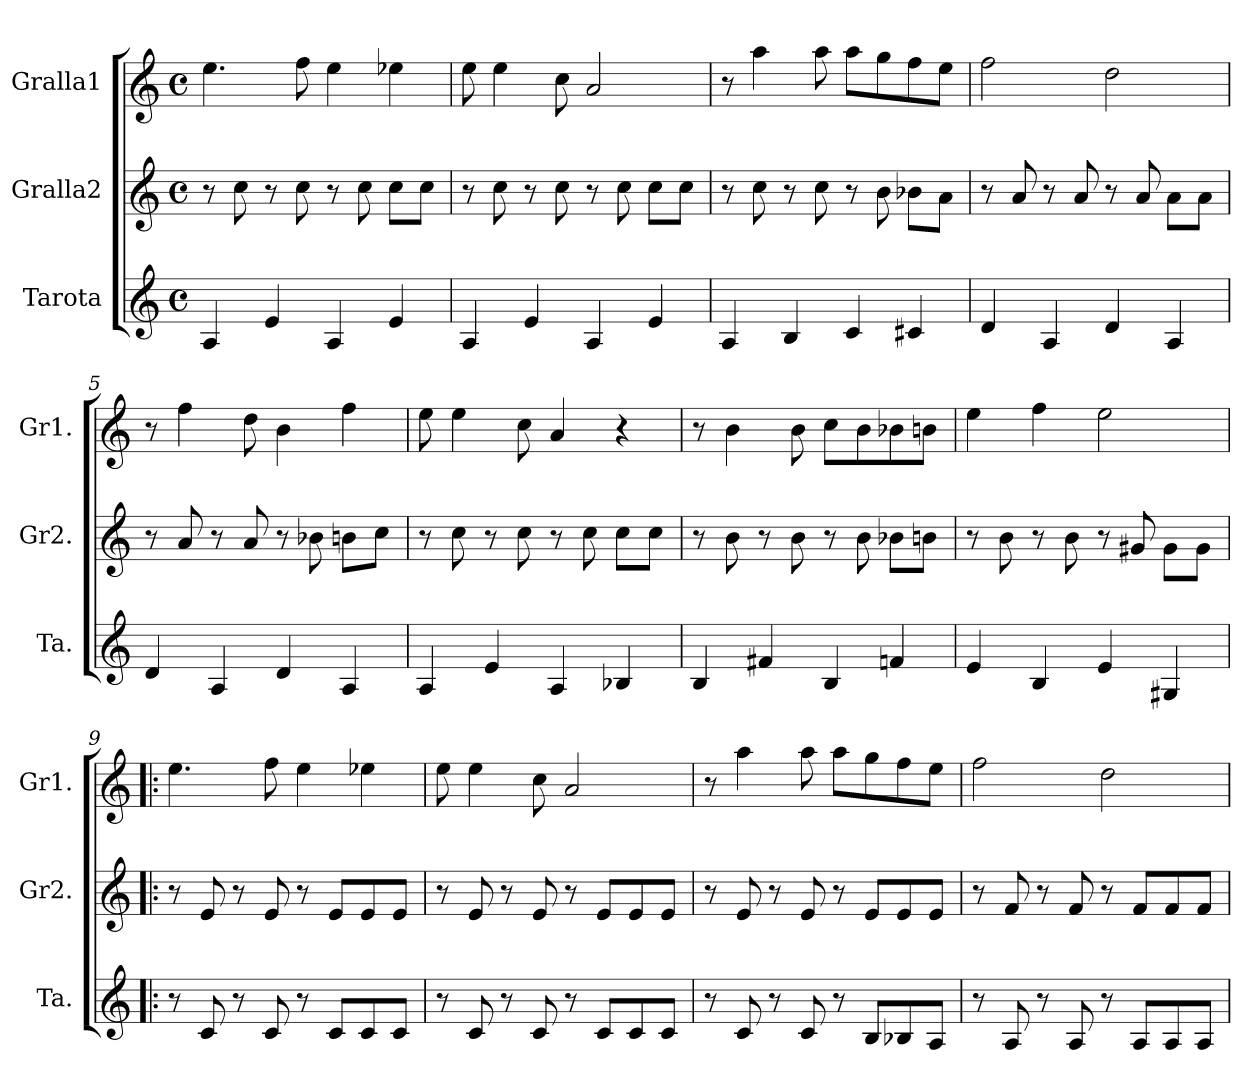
**kern	**kern	**kern
*part3	*part2	*part1
*staff3	*staff2	*staff1
*I"Tarota	*I"Gralla2	*I"Gralla1
*I'Ta.	*I'Gr2.	*I'Gr1.
*clefG2	*clefG2	*clefG2
*k[]	*k[]	*k[]
*M4/4	*M4/4	*M4/4
*met(c)	*met(c)	*met(c)
=1	=1	=1
4A/	8r	4.ee\
.	8cc\	.
4e/	8r	.
.	8cc\	8ff\
4A/	8r	4ee\
.	8cc\	.
4e/	8cc\L	4ee-X\
.	8cc\J	.
=2	=2	=2
4A/	8r	8ee\
.	8cc\	4ee\
4e/	8r	.
.	8cc\	8cc\
4A/	8r	2a/
.	8cc\	.
4e/	8cc\L	.
.	8cc\J	.
=3	=3	=3
4A/	8r	8r
.	8cc\	4aa\
4B/	8r	.
.	8cc\	8aa\
4c/	8r	8aa\L
.	8b\	8gg\
4c#X/	8b-X\L	8ff\
.	8a\J	8ee\J
=4	=4	=4
4d/	8r	2ff\
.	8a/	.
4A/	8r	.
.	8a/	.
4d/	8r	2dd\
.	8a/	.
4A/	8a\L	.
.	8a\J	.
=5	=5	=5
4d/	8r	8r
.	8a/	4ff\
4A/	8r	.
.	8a/	8dd\
4d/	8r	4b\
.	8b-X\	.
4A/	8bn\L	4ff\
.	8cc\J	.
=6	=6	=6
4A/	8r	8ee\
.	8cc\	4ee\
4e/	8r	.
.	8cc\	8cc\
4A/	8r	4a/
.	8cc\	.
4B-X/	8cc\L	4r
.	8cc\J	.
!!LO:LB:g=z
=7	=7	=7
4B/	8r	8r
.	8b\	4b\
4f#X/	8r	.
.	8b\	8b\
4B/	8r	8cc\L
.	8b\	8b\
4fn/	8b-X\L	8b-X\
.	8bn\J	8bn\J
=8	=8	=8
4e/	8r	4ee\
.	8b\	.
4B/	8r	4ff\
.	8b\	.
4e/	8r	2ee\
.	8g#X/	.
4G#X/	8g#\L	.
.	8g#\J	.
=9!|:	=9!|:	=9!|:
8r	8r	4.ee\
8c/	8e/	.
8r	8r	.
8c/	8e/	8ff\
8r	8r	4ee\
8c/L	8e/L	.
8c/	8e/	4ee-X\
8c/J	8e/J	.
=10	=10	=10
8r	8r	8ee\
8c/	8e/	4ee\
8r	8r	.
8c/	8e/	8cc\
8r	8r	2a/
8c/L	8e/L	.
8c/	8e/	.
8c/J	8e/J	.
=11	=11	=11
8r	8r	8r
8c/	8e/	4aa\
8r	8r	.
8c/	8e/	8aa\
8r	8r	8aa\L
8B/L	8e/L	8gg\
8B-X/	8e/	8ff\
8A/J	8e/J	8ee\J
=12	=12	=12
8r	8r	2ff\
8A/	8f/	.
8r	8r	.
8A/	8f/	.
8r	8r	2dd\
8A/L	8f/L	.
8A/	8f/	.
8A/J	8f/J	.
=	=	=
*-	*-	*-
